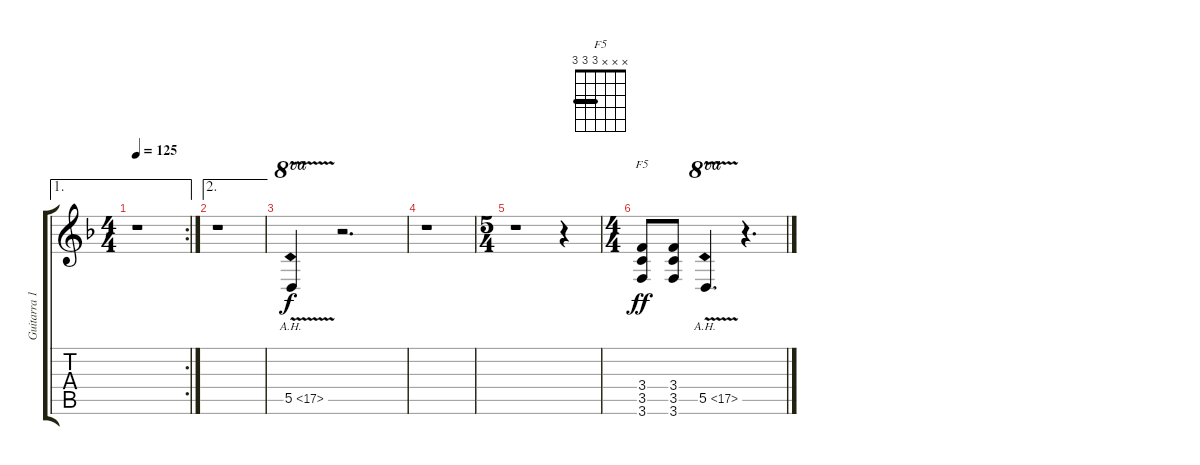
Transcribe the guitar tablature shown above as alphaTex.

\track ("Guitarra 1" "Guitarra 1") {instrument distortionguitar}
\staff {score tabs}
\tuning (E4 B3 G3 D3 A2 D2) {hide}
\chord ("F5" x x x 3 3 3) {barre 3}
\ae 1
\rc 2
\ts (4 4)
\tempo 125
\clef g2
\ks f
r.1{dy ff} |
\ae 2
r.1 |
5.5{ah 12 v}.4{ot 8va dy f} r.2{d} |
r.1 |
\ts (5 4)
r.1 r.4 |
\ts (4 4)
(3.4 3.5 3.6).8{ch "F5" dy ff} (3.4 3.5 3.6).8 5.5{ah 12 v}.4{d ot 8va} r.4{d}
